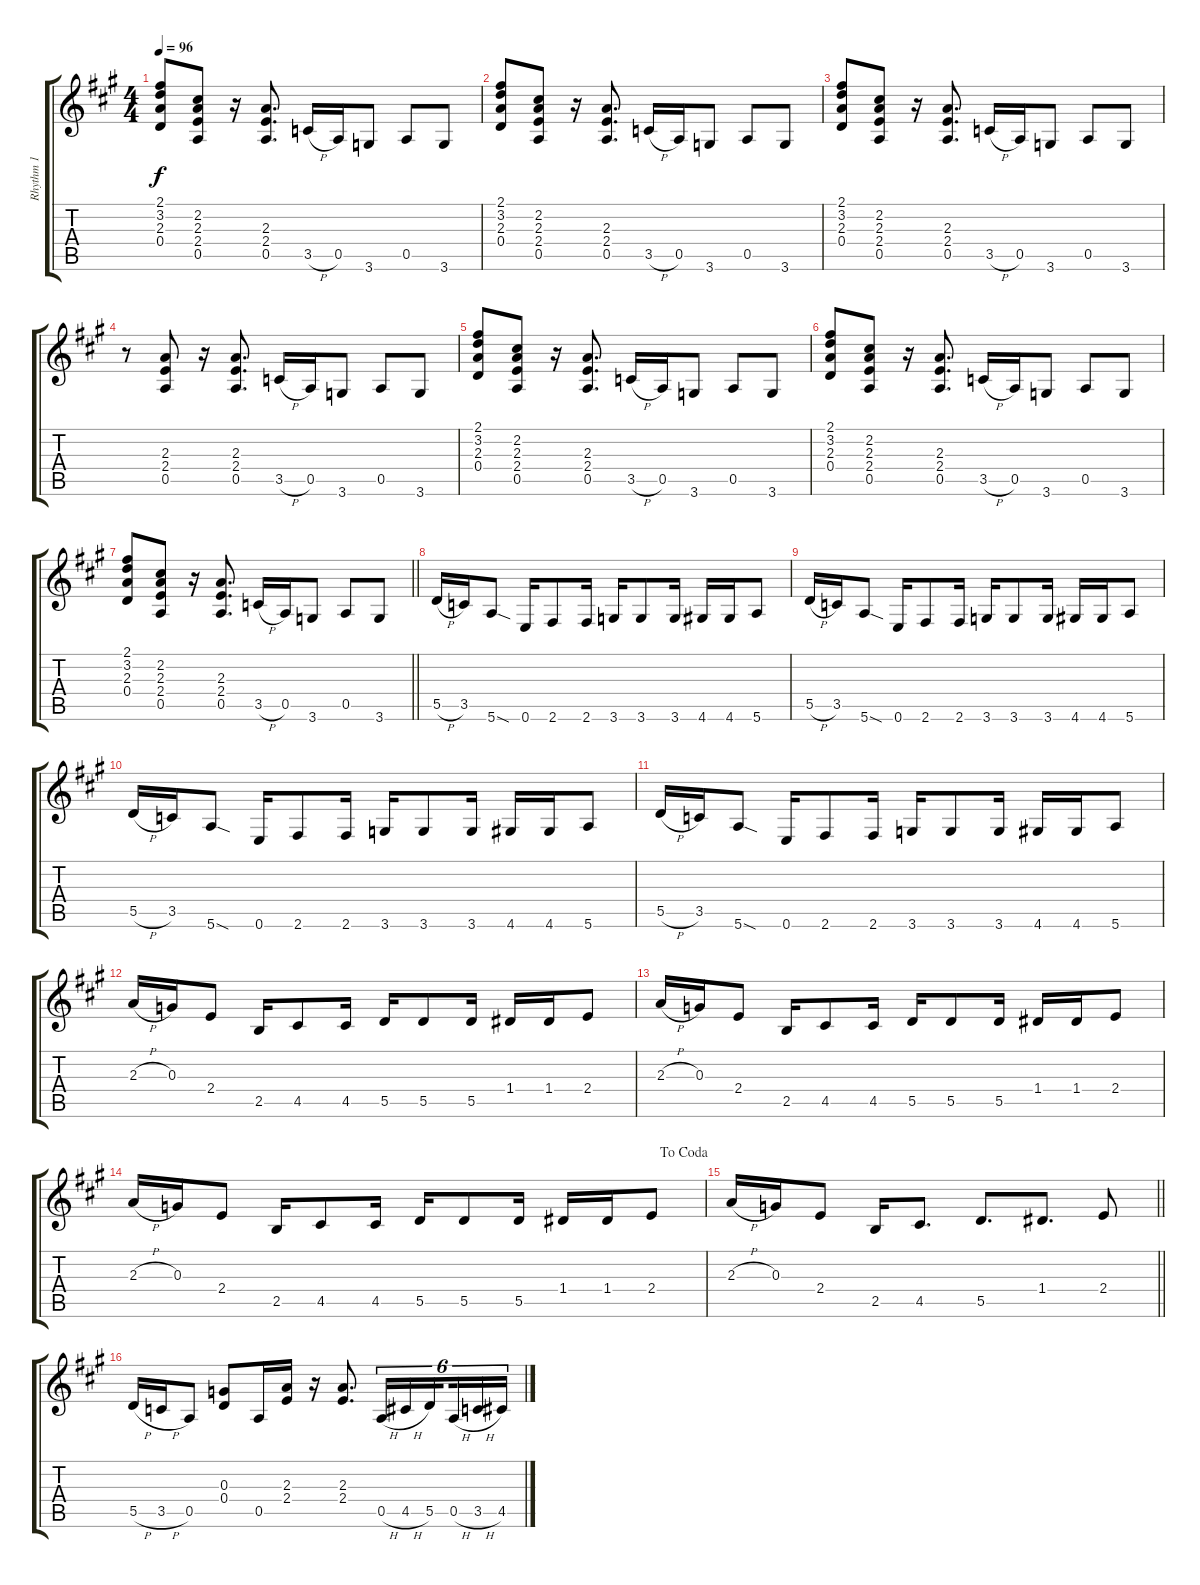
\track ("Rhythm 1" "Rhythm 1") {instrument distortionguitar}
\staff {score tabs}
\tuning (E4 B3 G3 D3 A2 E2) {hide}
\ts (4 4)
\tempo 96
\clef g2
\ks a
(2.1 3.2 2.3 0.4).8{dy f} (2.2 2.3 2.4 0.5).8 r.16 (2.3 2.4 0.5).8{d} 3.5{h}.16 0.5.16 3.6.8 0.5.8 3.6.8 |
(2.1 3.2 2.3 0.4).8 (2.2 2.3 2.4 0.5).8 r.16 (2.3 2.4 0.5).8{d} 3.5{h}.16 0.5.16 3.6.8 0.5.8 3.6.8 |
(2.1 3.2 2.3 0.4).8 (2.2 2.3 2.4 0.5).8 r.16 (2.3 2.4 0.5).8{d} 3.5{h}.16 0.5.16 3.6.8 0.5.8 3.6.8 |
r.8 (2.3 2.4 0.5).8 r.16 (2.3 2.4 0.5).8{d} 3.5{h}.16 0.5.16 3.6.8 0.5.8 3.6.8 |
(2.1 3.2 2.3 0.4).8 (2.2 2.3 2.4 0.5).8 r.16 (2.3 2.4 0.5).8{d} 3.5{h}.16 0.5.16 3.6.8 0.5.8 3.6.8 |
(2.1 3.2 2.3 0.4).8 (2.2 2.3 2.4 0.5).8 r.16 (2.3 2.4 0.5).8{d} 3.5{h}.16 0.5.16 3.6.8 0.5.8 3.6.8 |
\barLineRight lightlight
(2.1 3.2 2.3 0.4).8 (2.2 2.3 2.4 0.5).8 r.16 (2.3 2.4 0.5).8{d} 3.5{h}.16 0.5.16 3.6.8 0.5.8 3.6.8 |
5.5{h}.16 3.5.16 5.6{sod}.8 0.6.16 2.6.8 2.6.16 3.6.16 3.6.8 3.6.16 4.6.16 4.6.16 5.6.8 |
5.5{h}.16 3.5.16 5.6{sod}.8 0.6.16 2.6.8 2.6.16 3.6.16 3.6.8 3.6.16 4.6.16 4.6.16 5.6.8 |
5.5{h}.16 3.5.16 5.6{sod}.8 0.6.16 2.6.8 2.6.16 3.6.16 3.6.8 3.6.16 4.6.16 4.6.16 5.6.8 |
5.5{h}.16 3.5.16 5.6{sod}.8 0.6.16 2.6.8 2.6.16 3.6.16 3.6.8 3.6.16 4.6.16 4.6.16 5.6.8 |
2.3{h}.16 0.3.16 2.4.8 2.5.16 4.5.8 4.5.16 5.5.16 5.5.8 5.5.16 1.4.16 1.4.16 2.4.8 |
2.3{h}.16 0.3.16 2.4.8 2.5.16 4.5.8 4.5.16 5.5.16 5.5.8 5.5.16 1.4.16 1.4.16 2.4.8 |
\jump dacoda
2.3{h}.16 0.3.16 2.4.8 2.5.16 4.5.8 4.5.16 5.5.16 5.5.8 5.5.16 1.4.16 1.4.16 2.4.8 |
\barLineRight lightlight
2.3{h}.16 0.3.16 2.4.8 2.5.16 4.5.8{d} 5.5.8{d} 1.4.8{d} 2.4.8 |
5.5{h}.16 3.5{h}.16 0.5.8 (0.3 0.4).8 0.5.16 (2.3 2.4).16 r.16 (2.3 2.4).8{d} 0.5{h}.16{tu (6 4)} 4.5{h}.16{tu (6 4)} 5.5.16{tu (6 4) beam splitsecondary} 0.5{h}.16{tu (6 4)} 3.5{h}.16{tu (6 4)} 4.5.16{tu (6 4)}
